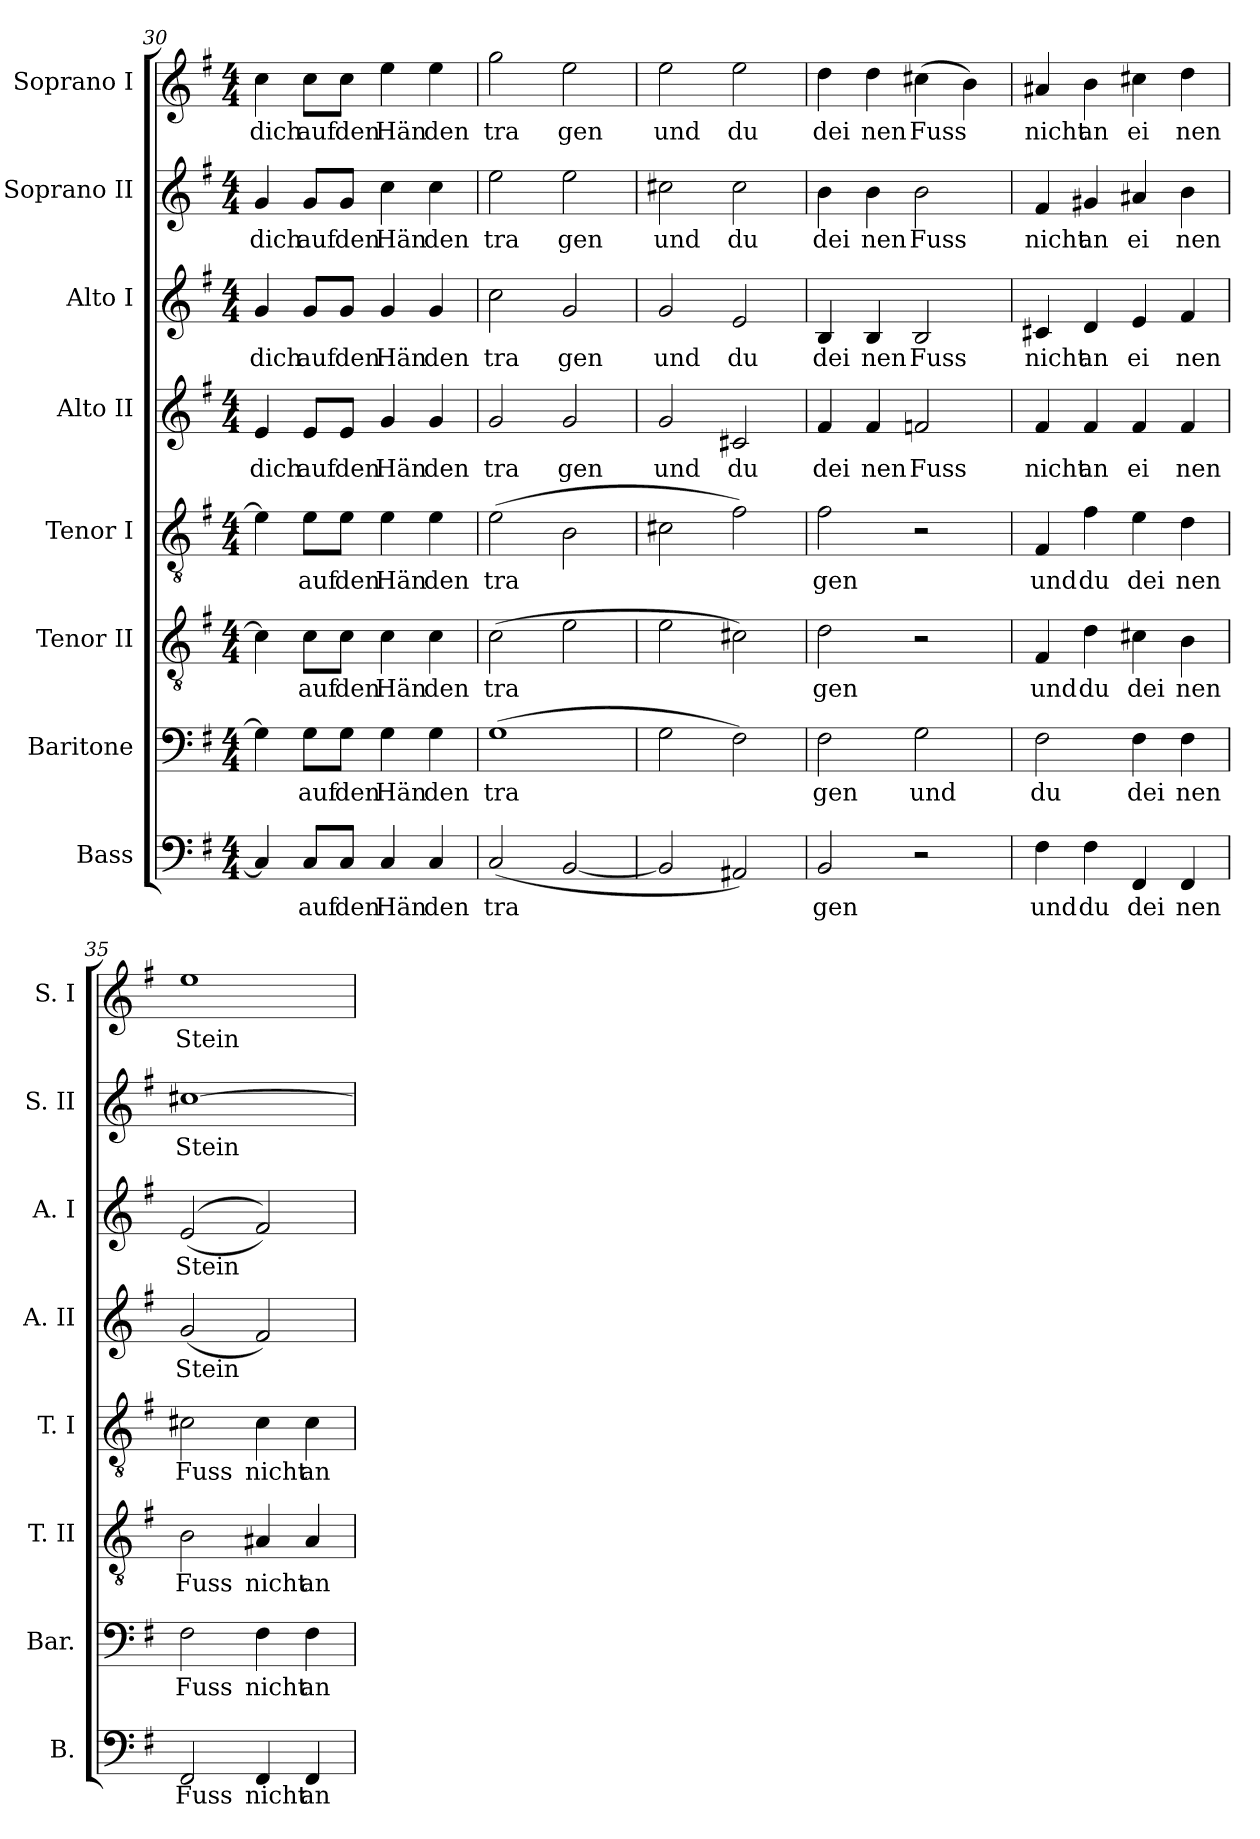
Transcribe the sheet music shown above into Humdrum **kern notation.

**kern	**text	**kern	**text	**kern	**text	**kern	**text	**kern	**text	**kern	**text	**kern	**text	**kern	**text
*part8	*part8	*part7	*part7	*part6	*part6	*part5	*part5	*part4	*part4	*part3	*part3	*part2	*part2	*part1	*part1
*staff8	*staff8	*staff7	*staff7	*staff6	*staff6	*staff5	*staff5	*staff4	*staff4	*staff3	*staff3	*staff2	*staff2	*staff1	*staff1
*I"Bass	*	*I"Baritone	*	*I"Tenor II	*	*I"Tenor I	*	*I"Alto II	*	*I"Alto I	*	*I"Soprano II	*	*I"Soprano I	*
*I'B.	*	*I'Bar.	*	*I'T. II	*	*I'T. I	*	*I'A. II	*	*I'A. I	*	*I'S. II	*	*I'S. I	*
*clefF4	*	*clefF4	*	*clefGv2	*	*clefGv2	*	*clefG2	*	*clefG2	*	*clefG2	*	*clefG2	*
*k[f#]	*	*k[f#]	*	*k[f#]	*	*k[f#]	*	*k[f#]	*	*k[f#]	*	*k[f#]	*	*k[f#]	*
*M4/4	*	*M4/4	*	*M4/4	*	*M4/4	*	*M4/4	*	*M4/4	*	*M4/4	*	*M4/4	*
=30	=30	=30	=30	=30	=30	=30	=30	=30	=30	=30	=30	=30	=30	=30	=30
4C/]	.	4G\]	.	4c\]	.	4e\]	.	4e/	dich	4g/	dich	4g/	dich	4cc\	dich
8C/L	auf	8G\L	auf	8c\L	auf	8e\L	auf	8e/L	auf	8g/L	auf	8g/L	auf	8cc\L	auf
8C/J	den	8G\J	den	8c\J	den	8e\J	den	8e/J	den	8g/J	den	8g/J	den	8cc\J	den
4C/	Hän	4G\	Hän	4c\	Hän	4e\	Hän	4g/	Hän	4g/	Hän	4cc\	Hän	4ee\	Hän
4C/	den	4G\	den	4c\	den	4e\	den	4g/	den	4g/	den	4cc\	den	4ee\	den
=31	=31	=31	=31	=31	=31	=31	=31	=31	=31	=31	=31	=31	=31	=31	=31
(2C/	tra	(1G	tra	(2c\	tra	(2e\	tra	2g/	tra	2cc\	tra	2ee\	tra	2gg\	tra
[2BB/	.	.	.	2e\	.	2B\	.	2g/	gen	2g/	gen	2ee\	gen	2ee\	gen
=32	=32	=32	=32	=32	=32	=32	=32	=32	=32	=32	=32	=32	=32	=32	=32
2BB/]	.	2G\	.	2e\	.	2c#X\	.	2g/	und	2g/	und	2cc#X\	und	2ee\	und
2AA#X/)	.	2F#\)	.	2c#X\)	.	2f#\)	.	2c#X/	du	2e/	du	2cc#\	du	2ee\	du
!!LO:PB:g=z
=33	=33	=33	=33	=33	=33	=33	=33	=33	=33	=33	=33	=33	=33	=33	=33
2BB/	gen	2F#\	gen	2d\	gen	2f#\	gen	4f#/	dei	4B/	dei	4b\	dei	4dd\	dei
.	.	.	.	.	.	.	.	4f#/	nen	4B/	nen	4b\	nen	4dd\	nen
2r	.	2G\	und	2r	.	2r	.	2fn/	Fuss	2B/	Fuss	2b\	Fuss	(4cc#X\	Fuss
.	.	.	.	.	.	.	.	.	.	.	.	.	.	4b\)	.
=34	=34	=34	=34	=34	=34	=34	=34	=34	=34	=34	=34	=34	=34	=34	=34
4F#\	und	2F#\	du	4F#/	und	4F#/	und	4f#/	nicht	4c#X/	nicht	4f#/	nicht	4a#X/	nicht
4F#\	du	.	.	4d\	du	4f#\	du	4f#/	an	4d/	an	4g#X/	an	4b\	an
4FF#/	dei	4F#\	dei	4c#X\	dei	4e\	dei	4f#/	ei	4e/	ei	4a#X/	ei	4cc#X\	ei
4FF#/	nen	4F#\	nen	4B\	nen	4d\	nen	4f#/	nen	4f#/	nen	4b\	nen	4dd\	nen
=35	=35	=35	=35	=35	=35	=35	=35	=35	=35	=35	=35	=35	=35	=35	=35
2FF#/	Fuss	2F#\	Fuss	2B\	Fuss	2c#X\	Fuss	(2g/	Stein	((2e/	Stein	[1cc#X	Stein	1ee	Stein
4FF#/	nicht	4F#\	nicht	4A#X/	nicht	4c#\	nicht	2f#/)	.	2f#/))	.	.	.	.	.
4FF#/	an	4F#\	an	4A#/	an	4c#\	an	.	.	.	.	.	.	.	.
=	=	=	=	=	=	=	=	=	=	=	=	=	=	=	=
*-	*-	*-	*-	*-	*-	*-	*-	*-	*-	*-	*-	*-	*-	*-	*-
